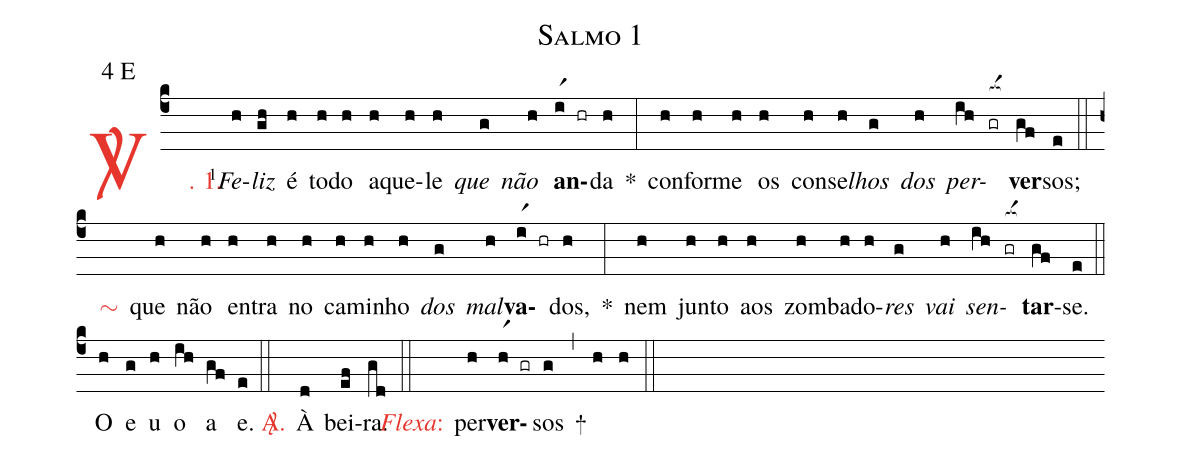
name: Salmo 1;
mode: 4;
mode-differentia: E;
%%
(c4)

<c><sp>V/</sp>. 1.</c>() <v>\VSup{1}</v><i>Fe</i>(h)<i>liz</i>(gh) é(h) to(h)do(h) a(h)que(h)le(h) <i>que</i>(g) <i>não</i>(h) <b>an</b>(ir1 hr)da(h) *(:) con(h)for(h)me(h) os(h) con(h)se(h)<i>lhos</i>(g) <i>dos</i>(h) <i>per</i>(ih)<nlba>(gr[ocba:1{])<b>ver</b></nlba>(gf[ocba:0}])sos;(e) (::)

<nlba><c><sp>~</sp></c>() que</nlba>(h) não(h) en(h)tra(h) no(h) ca(h)mi(h)nho(h) <i>dos</i>(g) <i>mal</i>(h)<b>va</b>(ir1 hr)dos,(h) *(:) nem(h) jun(h)to(h) aos(h) zom(h)ba(h)do(h)<i>res</i>(g) <i>vai</i>(h) <i>sen</i>(ih)<nlba>(gr[ocba:1{])<b>tar</b>-</nlba>(gf[ocba:0}])se.(e) (::)

<eu>O(h) e(g) u(h) o(ih) a(gf) e.</eu>(e) (::)

<nlba><c><sp>A/</sp>.</c>() À</nlba>(d) bei(ef)ra.(gd) (::)

<nlba><c><i>Flexa</i>:</c>() per</nlba>(h)<b>ver</b>(hr1 gr)sos(g) +(,) (h) (h) (::)
